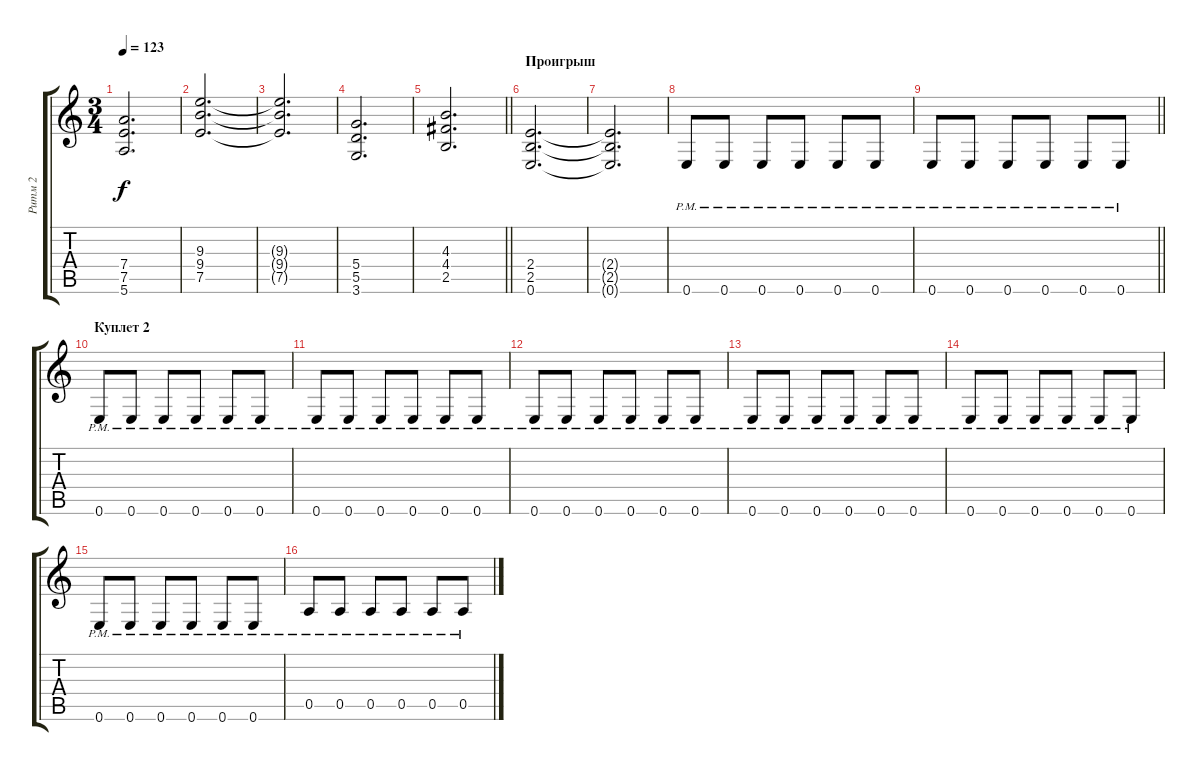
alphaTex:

\track ("Ритм 2" "Ритм 2") {instrument distortionguitar}
\staff {score tabs}
\tuning (E4 B3 G3 D3 A2 E2) {hide}
\ts (3 4)
\tempo 123
\clef g2
\ks c
(7.4 7.5 5.6).2{d dy f} |
(9.3 9.4 7.5).2{d} |
(9.3{t} 9.4{t} 7.5{t}).2{d} |
(5.4 5.5 3.6).2{d} |
\barLineRight lightlight
(4.3 4.4 2.5).2{d} |
\section ("" "Проигрыш")
(2.4 2.5 0.6).2{d} |
(2.4{t} 2.5{t} 0.6{t}).2{d} |
0.6{pm}.8 0.6{pm}.8 0.6{pm}.8 0.6{pm}.8 0.6{pm}.8 0.6{pm}.8 |
\barLineRight lightlight
0.6{pm}.8 0.6{pm}.8 0.6{pm}.8 0.6{pm}.8 0.6{pm}.8 0.6{pm}.8 |
\section ("" "Куплет 2")
0.6{pm}.8 0.6{pm}.8 0.6{pm}.8 0.6{pm}.8 0.6{pm}.8 0.6{pm}.8 |
0.6{pm}.8 0.6{pm}.8 0.6{pm}.8 0.6{pm}.8 0.6{pm}.8 0.6{pm}.8 |
0.6{pm}.8 0.6{pm}.8 0.6{pm}.8 0.6{pm}.8 0.6{pm}.8 0.6{pm}.8 |
0.6{pm}.8 0.6{pm}.8 0.6{pm}.8 0.6{pm}.8 0.6{pm}.8 0.6{pm}.8 |
0.6{pm}.8 0.6{pm}.8 0.6{pm}.8 0.6{pm}.8 0.6{pm}.8 0.6{pm}.8 |
0.6{pm}.8 0.6{pm}.8 0.6{pm}.8 0.6{pm}.8 0.6{pm}.8 0.6{pm}.8 |
0.5{pm}.8 0.5{pm}.8 0.5{pm}.8 0.5{pm}.8 0.5{pm}.8 0.5{pm}.8
